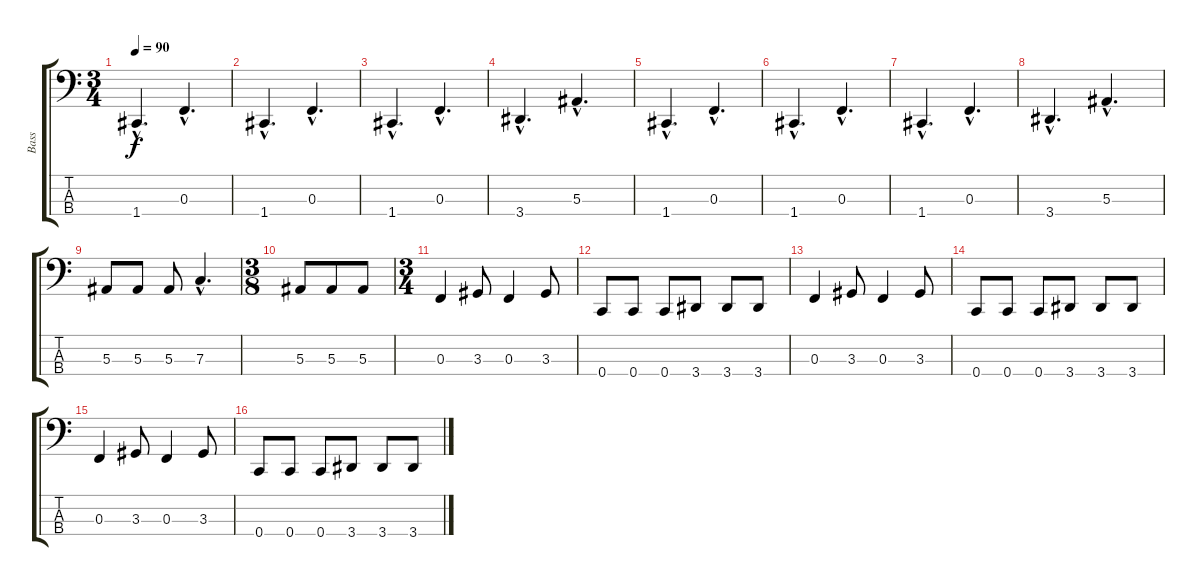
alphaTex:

\track ("Bass" "Bass") {instrument electricbassfinger}
\staff {score tabs}
\tuning (Eb2 Bb1 F1 C1) {hide}
\ts (3 4)
\tempo 90
\clef f4
\ks c
1.4{hac}.4{d dy f} 0.3{hac}.4{d} |
1.4{hac}.4{d} 0.3{hac}.4{d} |
1.4{hac}.4{d} 0.3{hac}.4{d} |
3.4{hac}.4{d} 5.3{hac}.4{d} |
1.4{hac}.4{d} 0.3{hac}.4{d} |
1.4{hac}.4{d} 0.3{hac}.4{d} |
1.4{hac}.4{d} 0.3{hac}.4{d} |
3.4{hac}.4{d} 5.3{hac}.4{d} |
5.3.8 5.3.8 5.3.8 7.3{hac}.4{d} |
\ts (3 8)
5.3.8 5.3.8 5.3.8 |
\ts (3 4)
0.3.4 3.3.8 0.3.4 3.3.8 |
0.4.8 0.4.8 0.4.8 3.4.8 3.4.8 3.4.8 |
0.3.4 3.3.8 0.3.4 3.3.8 |
0.4.8 0.4.8 0.4.8 3.4.8 3.4.8 3.4.8 |
0.3.4 3.3.8 0.3.4 3.3.8 |
0.4.8 0.4.8 0.4.8 3.4.8 3.4.8 3.4.8
